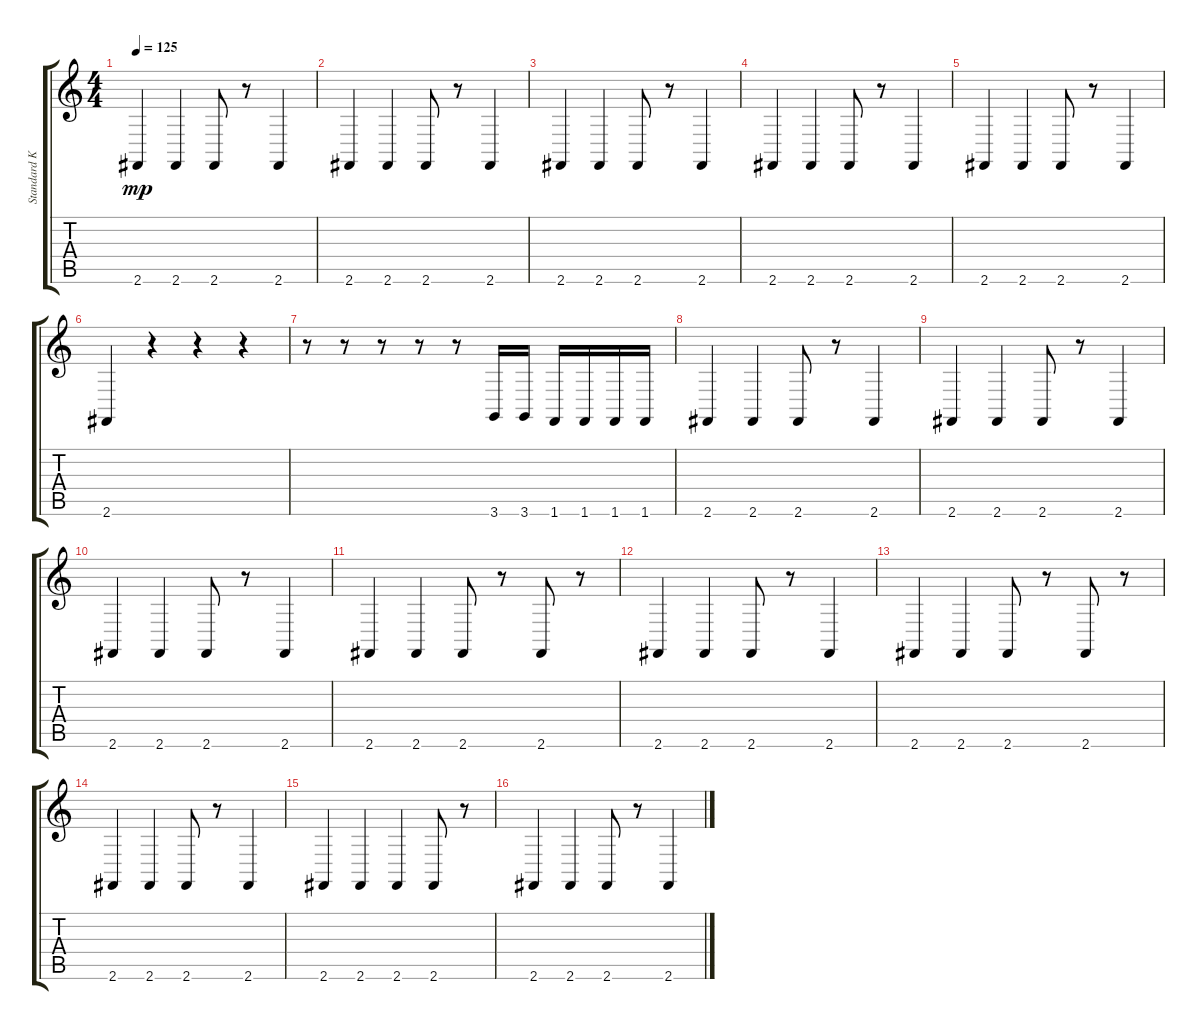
\track ("Standard Kit" "Standard K") {instrument acousticgrandpiano}
\staff {score tabs}
\tuning (E4 B3 G3 D3 A2 E2) {hide}
\ts (4 4)
\tempo 125
\clef g2
\ks c
2.6.4{dy mp} 2.6.4 2.6.8 r.8 2.6.4 |
2.6.4 2.6.4 2.6.8 r.8 2.6.4 |
2.6.4 2.6.4 2.6.8 r.8 2.6.4 |
2.6.4 2.6.4 2.6.8 r.8 2.6.4 |
2.6.4 2.6.4 2.6.8 r.8 2.6.4 |
2.6.4 r.4 r.4 r.4 |
r.8 r.8 r.8 r.8 r.8 3.6.16 3.6.16 1.6.16 1.6.16 1.6.16 1.6.16 |
2.6.4 2.6.4 2.6.8 r.8 2.6.4 |
2.6.4 2.6.4 2.6.8 r.8 2.6.4 |
2.6.4 2.6.4 2.6.8 r.8 2.6.4 |
2.6.4 2.6.4 2.6.8 r.8 2.6.8 r.8 |
2.6.4 2.6.4 2.6.8 r.8 2.6.4 |
2.6.4 2.6.4 2.6.8 r.8 2.6.8 r.8 |
2.6.4 2.6.4 2.6.8 r.8 2.6.4 |
2.6.4 2.6.4 2.6.4 2.6.8 r.8 |
2.6.4 2.6.4 2.6.8 r.8 2.6.4
